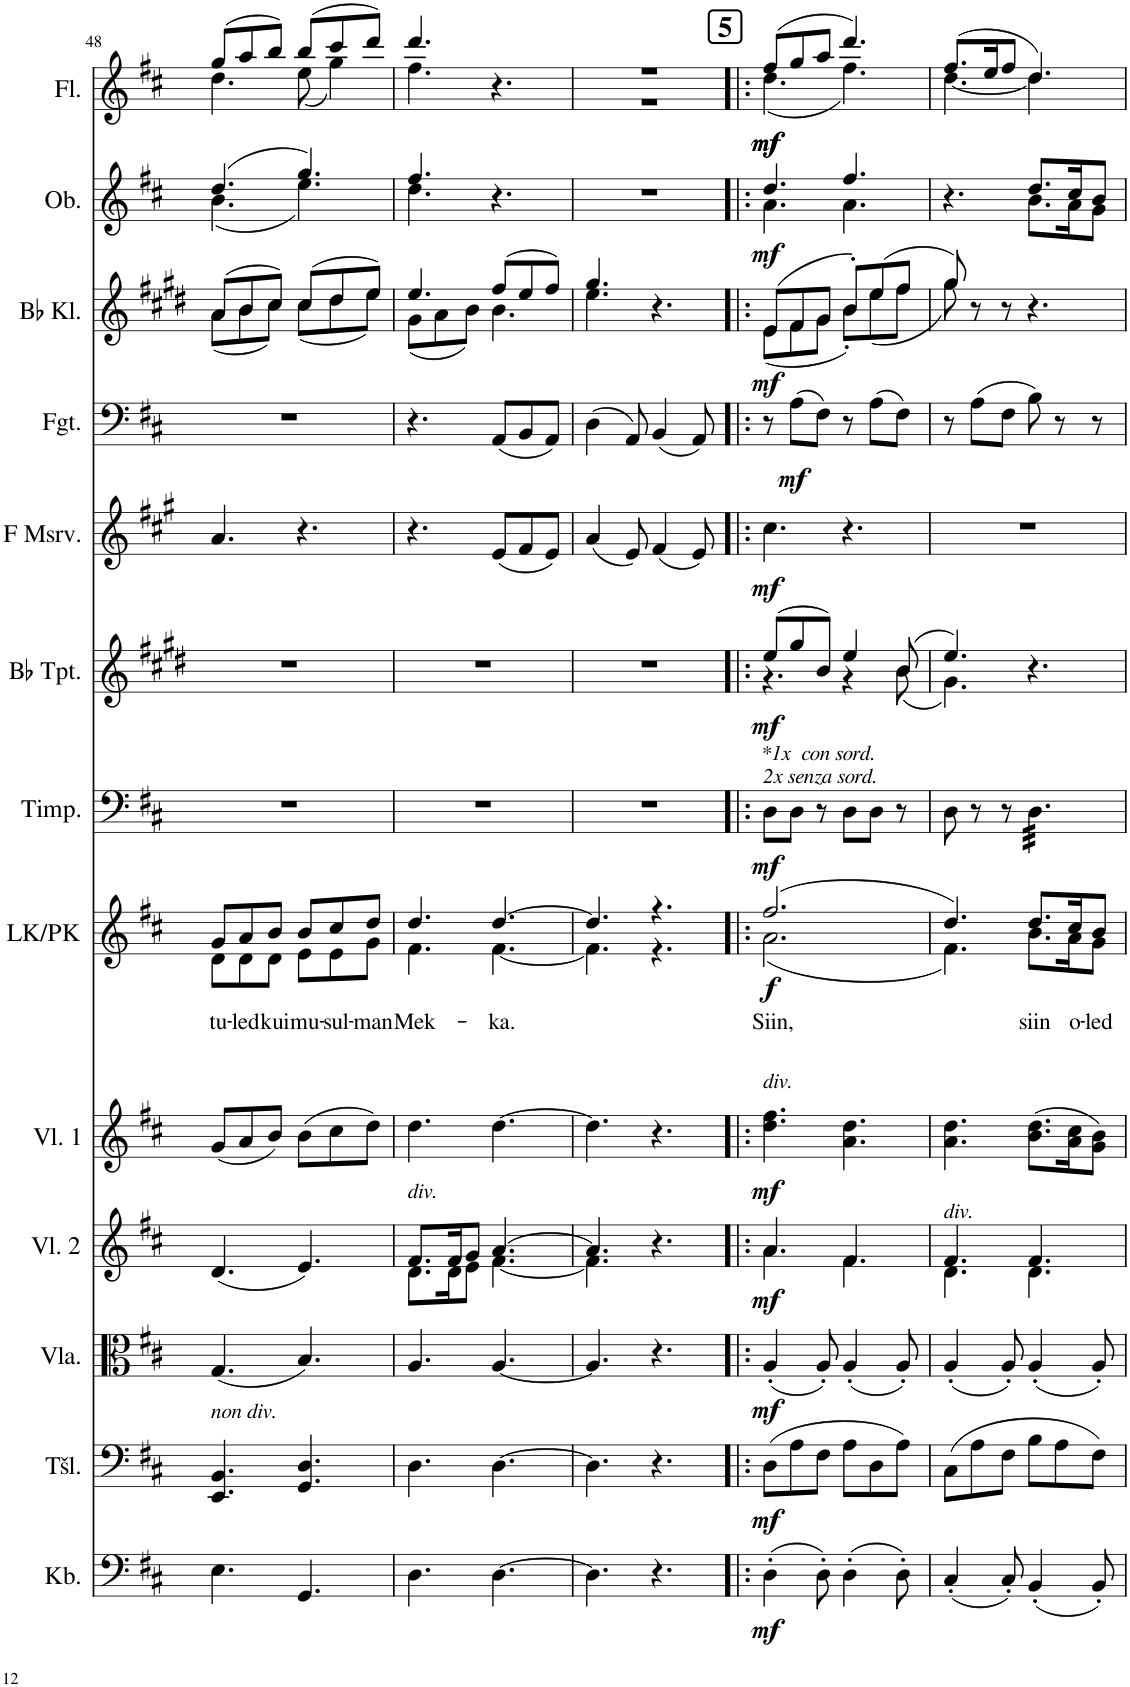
**kern	**dynam	**kern	**dynam	**kern	**dynam	**kern	**dynam	**kern	**dynam	**kern	**text	**dynam	**kern	**dynam	**kern	**dynam	**kern	**dynam	**kern	**dynam	**kern	**dynam	**kern	**dynam	**kern	**dynam
*part13	*part13	*part12	*part12	*part11	*part11	*part10	*part10	*part9	*part9	*part8	*part8	*part8	*part7	*part7	*part6	*part6	*part5	*part5	*part4	*part4	*part3	*part3	*part2	*part2	*part1	*part1
*staff13	*staff13	*staff12	*staff12	*staff11	*staff11	*staff10	*staff10	*staff9	*staff9	*staff8	*staff8	*staff8	*staff7	*staff7	*staff6	*staff6	*staff5	*staff5	*staff4	*staff4	*staff3	*staff3	*staff2	*staff2	*staff1	*staff1
*I"Kontrabass	*	*I"Tšello	*	*I"Vioola	*	*I"Viiul 2	*	*I"Viiul 1	*	*I"Laste- ja poistekoor	*	*	*I"Timpan	*	*I"Bb trompet	*	*I"Metsasarv F	*	*I"Fagott	*	*I"Bb klarnet	*	*I"Oboe	*	*I"Flööt	*
*I'Kb.	*	*I'Tšl.	*	*I'Vla.	*	*I'Vl. 2	*	*I'Vl. 1	*	*	*	*	*I'Timp.	*	*I'Bb Tpt.	*	*	*	*I'Fgt.	*	*I'Bb Kl.	*	*I'Ob.	*	*I'Fl.	*
!!LO:PB:g=z
*clefF4	*	*clefF4	*	*clefC3	*	*clefG2	*	*clefG2	*	*clefG2	*	*	*clefF4	*	*clefG2	*	*clefG2	*	*clefF4	*	*clefG2	*	*clefG2	*	*clefG2	*
*Trd7c12	*	*	*	*	*	*	*	*	*	*	*	*	*	*	*Trd1c2	*	*Trd4c7	*	*	*	*Trd1c2	*	*	*	*	*
*k[f#c#]	*	*k[f#c#]	*	*k[f#c#]	*	*k[f#c#]	*	*k[f#c#]	*	*k[f#c#]	*	*	*k[f#c#]	*	*k[f#c#g#d#]	*	*k[f#c#g#]	*	*k[f#c#]	*	*k[f#c#g#d#]	*	*k[f#c#]	*	*k[f#c#]	*
*M6/8	*	*M6/8	*	*M6/8	*	*M6/8	*	*M6/8	*	*M6/8	*	*	*M6/8	*	*M6/8	*	*M6/8	*	*M6/8	*	*M6/8	*	*M6/8	*	*M6/8	*
=48	=48	=48	=48	=48	=48	=48	=48	=48	=48	=48	=48	=48	=48	=48	=48	=48	=48	=48	=48	=48	=48	=48	=48	=48	=48	=48
!	!	!LO:TX:a:i:t=non div.	!	!	!	!	!	!	!	!	!	!	!	!	!	!	!	!	!	!	!	!	!	!	!	!
!	!	!	!	!	!	!	!	!	!	!	!LO:LY:b	!	!	!	!	!	!	!	!	!	!	!	!	!	!	!
*	*	*	*	*	*	*	*	*	*	*^	*	*	*	*	*	*	*	*	*	*	*^	*	*^	*	*^	*
4.E\	.	4.EE/ 4.BB/	.	(4.G/	.	(4.d/	.	(8g/L	.	8g/L	8d\L	tu-	.	2.r	.	2.r	.	4.a/	.	2.r	.	(8a/L	(8a\L	.	(4.dd/	(4.b\	.	(8gg/L	4.dd\	.
!	!	!	!	!	!	!	!	!	!	!	!	!LO:LY:b	!	!	!	!	!	!	!	!	!	!	!	!	!	!	!	!	!	!
.	.	.	.	.	.	.	.	8a/	.	8a/	8d\	-led	.	.	.	.	.	.	.	.	.	8b/	8b\	.	.	.	.	8aa/	.	.
!	!	!	!	!	!	!	!	!	!	!	!	!LO:LY:b	!	!	!	!	!	!	!	!	!	!	!	!	!	!	!	!	!	!
.	.	.	.	.	.	.	.	8b/J)	.	8b/J	8d\J	kui	.	.	.	.	.	.	.	.	.	8cc#/J)	8cc#\J)	.	.	.	.	8bb/J)	.	.
!	!	!	!	!	!	!	!	!	!	!	!	!LO:LY:b	!	!	!	!	!	!	!	!	!	!	!	!	!	!	!	!	!	!
4.GG/	.	4.GG/ 4.D/	.	4.B/)	.	4.e/)	.	(8b\L	.	8b/L	8e\L	mu-	.	.	.	.	.	4.r	.	.	.	(8cc#/L	(8cc#\L	.	4.gg/)	4.ee\)	.	(8bb/L	(8ee\	.
!	!	!	!	!	!	!	!	!	!	!	!	!LO:LY:b	!	!	!	!	!	!	!	!	!	!	!	!	!	!	!	!	!	!
.	.	.	.	.	.	.	.	8cc#\	.	8cc#/	8e\	-sul-	.	.	.	.	.	.	.	.	.	8dd#/	8dd#\	.	.	.	.	8ccc#/	4gg\)	.
!	!	!	!	!	!	!	!	!	!	!	!	!LO:LY:b	!	!	!	!	!	!	!	!	!	!	!	!	!	!	!	!	!	!
.	.	.	.	.	.	.	.	8dd\J)	.	8dd/J	8g\J	-man	.	.	.	.	.	.	.	.	.	8ee/J)	8ee\J)	.	.	.	.	8ddd/J)	.	.
=49	=49	=49	=49	=49	=49	=49	=49	=49	=49	=49	=49	=49	=49	=49	=49	=49	=49	=49	=49	=49	=49	=49	=49	=49	=49	=49	=49	=49	=49	=49
*	*	*	*	*	*	*^	*	*	*	*	*	*	*	*	*	*	*	*	*	*	*	*	*	*	*	*	*	*	*	*
!	!	!	!	!	!	!LO:TX:a:i:t=div.	!	!	!	!	!	!	!	!	!	!	!	!	!	!	!	!	!	!	!	!	!	!	!	!	!
!	!	!	!	!	!	!	!	!	!	!	!	!	!LO:LY:b	!	!	!	!	!	!	!	!	!	!	!	!	!	!	!	!	!	!
4.D\	.	4.D\	.	4.A/	.	8.f#/L	8.d\L	.	4.dd\	.	4.dd/	4.f#\	Mek-	.	2.r	.	2.r	.	4.r	.	4.r	.	4.ee/	(8g#\L	.	4.ff#/	4.dd\	.	4.ddd/	4.ff#\	.
.	.	.	.	.	.	.	.	.	.	.	.	.	.	.	.	.	.	.	.	.	.	.	.	8a\	.	.	.	.	.	.	.
.	.	.	.	.	.	16f#/K	16d\K	.	.	.	.	.	.	.	.	.	.	.	.	.	.	.	.	.	.	.	.	.	.	.	.
.	.	.	.	.	.	8g/J	8e\J	.	.	.	.	.	.	.	.	.	.	.	.	.	.	.	.	8b\J)	.	.	.	.	.	.	.
!	!	!	!	!	!	!	!	!	!	!	!	!	!LO:LY:b	!	!	!	!	!	!	!	!	!	!	!	!	!	!	!	!	!	!
[4.D\	.	[4.D\	.	[4.A/	.	[4.a/	[4.f#\	.	[4.dd\	.	[4.dd/	[4.f#\	-ka.	.	.	.	.	.	(8e/L	.	(8AA/L	.	(8ff#/L	4.b\	.	4.r	4.ryy	.	4.r	4.ryy	.
.	.	.	.	.	.	.	.	.	.	.	.	.	.	.	.	.	.	.	8f#/	.	8BB/	.	8ee/	.	.	.	.	.	.	.	.
.	.	.	.	.	.	.	.	.	.	.	.	.	.	.	.	.	.	.	8e/J)	.	8AA/J)	.	8ff#/J)	.	.	.	.	.	.	.	.
*	*	*	*	*	*	*	*	*	*	*	*	*	*	*	*	*	*	*	*	*	*	*	*	*	*	*v	*v	*	*	*	*
=50	=50	=50	=50	=50	=50	=50	=50	=50	=50	=50	=50	=50	=50	=50	=50	=50	=50	=50	=50	=50	=50	=50	=50	=50	=50	=50	=50	=50	=50	=50
4.D\]	.	4.D\]	.	4.A/]	.	4.a/]	4.f#\]	.	4.dd\]	.	4.dd/]	4.f#\]	.	.	2.r	.	2.r	.	(4a/	.	(4D\	.	4.gg#/	4.ee\	.	2.r	.	2.r	2.r	.
.	.	.	.	.	.	.	.	.	.	.	.	.	.	.	.	.	.	.	8e/)	.	8AA/)	.	.	.	.	.	.	.	.	.
4.r	.	4.r	.	4.r	.	4.r	4.ryy	.	4.r	.	4.r	4.r	.	.	.	.	.	.	(4f#/	.	(4BB/	.	4.r	4.ryy	.	.	.	.	.	.
.	.	.	.	.	.	.	.	.	.	.	.	.	.	.	.	.	.	.	8e/)	.	8AA/)	.	.	.	.	.	.	.	.	.
!!LO:REH:place=s1:a:B:cj:fs=14:t=5	!!
=51!|:	=51!|:	=51!|:	=51!|:	=51!|:	=51!|:	=51!|:	=51!|:	=51!|:	=51!|:	=51!|:	=51!|:	=51!|:	=51!|:	=51!|:	=51!|:	=51!|:	=51!|:	=51!|:	=51!|:	=51!|:	=51!|:	=51!|:	=51!|:	=51!|:	=51!|:	=51!|:	=51!|:	=51!|:	=51!|:	=51!|:
!	!	!	!	!	!	!	!	!	!	!	!	!	!	!	!	!	!LO:TX:b:i:t=*1x  con sord.	!	!	!	!	!	!	!	!	!	!	!	!	!
!	!	!	!	!	!	!	!	!	!	!	!	!	!	!	!	!	!LO:TX:b:t=2x senza sord.	!	!	!	!	!	!	!	!	!	!	!	!	!
!	!	!	!	!	!	!	!	!	!LO:TX:a:i:t=div.	!	!	!	!	!	!	!	!	!	!	!	!	!	!	!	!	!	!	!	!	!
!	!LO:DY:b	!	!LO:DY:b	!	!LO:DY:b	!	!	!LO:DY:b	!	!LO:DY:b	!	!	!LO:LY:b	!LO:DY:b	!	!LO:DY:b	!	!LO:DY:b	!	!LO:DY:b	!	!	!	!	!LO:DY:b	!	!LO:DY:b	!	!	!LO:DY:b
*	*	*	*	*	*	*	*	*	*	*	*	*	*	*	*	*	*^	*	*	*	*	*	*	*	*	*^	*	*	*	*
!	!	!	!	!	!	!	!	!	!	!	!	!	!	!	!	!	!	!	!	!	!	!	!	!	!	!	!	!	!	!	!	!LO:DY:n=1:b
(4D'\	mf	(8D\L	mf	(4A'/	mf	4.a/	4.a\	mf	4.dd\ 4.ff#\	mf	(2.ff#/	(2.a\	Siin,	f	8D\L	mf	(8ee/L	4.r	mf	4.cc#\	mf	8r	.	(8e/L	(8e\L	mf	4.dd/	4.a\	mf	(8ff#/L	(4.dd\	mf mf
!	!	!	!	!	!	!	!	!	!	!	!	!	!	!	!	!	!	!	!	!	!	!	!LO:DY:b	!	!	!	!	!	!	!	!	!
.	.	8A\	.	.	.	.	.	.	.	.	.	.	.	.	8D\J	.	8gg#/	.	.	.	.	(8A\L	mf	8f#/	8f#\	.	.	.	.	8gg/	.	.
8D'\)	.	8F#\J	.	8A'/)	.	.	.	.	.	.	.	.	.	.	8r	.	8b/J)	.	.	.	.	8F#\J)	.	8g#/J	8g#\J	.	.	.	.	8aa/J	.	.
(4D'\	.	8A\L	.	(4A'/	.	4.f#/	4.f#\	.	4.a\ 4.dd\	.	.	.	.	.	8D\L	.	4ee/	4r	.	4.r	.	8r	.	8b'/L)	8b'\L)	.	4.ff#/	4.a\	.	4.ddd/)	4.ff#\)	.
.	.	8D\	.	.	.	.	.	.	.	.	.	.	.	.	8D\J	.	.	.	.	.	.	(8A\L	.	(8ee/	(8ee\	.	.	.	.	.	.	.
8D'\)	.	8A\J)	.	8A'/)	.	.	.	.	.	.	.	.	.	.	8r	.	(8b/	(8b\	.	.	.	8F#\J)	.	8ff#/J	8ff#\J	.	.	.	.	.	.	.
=52	=52	=52	=52	=52	=52	=52	=52	=52	=52	=52	=52	=52	=52	=52	=52	=52	=52	=52	=52	=52	=52	=52	=52	=52	=52	=52	=52	=52	=52	=52	=52	=52
!	!	!	!	!	!	!LO:TX:a:i:t=div.	!	!	!	!	!	!	!	!	!	!	!	!	!	!	!	!	!	!	!	!	!	!	!	!	!	!
(4C#'/	.	(8C#\L	.	(4A'/	.	4.f#/	4.d\	.	4.a\ 4.dd\	.	4.dd/)	4.f#\)	.	.	8D\	.	4.ee/)	4.g#\)	.	2.r	.	8r	.	8gg#/)	8gg#\)	.	4.r	4.ryy	.	(8.ff#/L	[4.dd\	.
.	.	8A\	.	.	.	.	.	.	.	.	.	.	.	.	8r	.	.	.	.	.	.	(8A\L	.	8r	8ryy	.	.	.	.	.	.	.
.	.	.	.	.	.	.	.	.	.	.	.	.	.	.	.	.	.	.	.	.	.	.	.	.	.	.	.	.	.	16ee/K	.	.
8C#'/)	.	8F#\J	.	8A'/)	.	.	.	.	.	.	.	.	.	.	8r	.	.	.	.	.	.	8F#\J	.	8r	8ryy	.	.	.	.	8ff#/J	.	.
!	!	!	!	!	!	!	!	!	!	!	!	!	!LO:LY:b	!	!	!	!	!	!	!	!	!	!	!	!	!	!	!	!	!	!	!
*	*	*	*	*	*	*	*	*	*	*	*	*	*	*	*tremolo	*	*	*	*	*	*	*	*	*	*	*	*	*	*	*	*	*
(4BB'/	.	8B\L	.	(4A'/	.	4.f#/	4.d\	.	(8.b\ 8.dd\L	.	8.dd/L	8.b\L	siin	.	32D\LLL	.	4.r	4.ryy	.	.	.	8B\)	.	4.r	4.ryy	.	8.dd/L	8.b\L	.	4.dd/)	4.dd\]	.
.	.	.	.	.	.	.	.	.	.	.	.	.	.	.	32D\	.	.	.	.	.	.	.	.	.	.	.	.	.	.	.	.	.
.	.	.	.	.	.	.	.	.	.	.	.	.	.	.	32D\	.	.	.	.	.	.	.	.	.	.	.	.	.	.	.	.	.
.	.	.	.	.	.	.	.	.	.	.	.	.	.	.	32D\	.	.	.	.	.	.	.	.	.	.	.	.	.	.	.	.	.
.	.	8A\	.	.	.	.	.	.	.	.	.	.	.	.	32D\	.	.	.	.	.	.	8r	.	.	.	.	.	.	.	.	.	.
.	.	.	.	.	.	.	.	.	.	.	.	.	.	.	32D\	.	.	.	.	.	.	.	.	.	.	.	.	.	.	.	.	.
!	!	!	!	!	!	!	!	!	!	!	!	!	!LO:LY:b	!	!	!	!	!	!	!	!	!	!	!	!	!	!	!	!	!	!	!
.	.	.	.	.	.	.	.	.	16a\ 16cc#\K	.	16cc#/K	16a\K	o-	.	32D\	.	.	.	.	.	.	.	.	.	.	.	16cc#/K	16a\K	.	.	.	.
.	.	.	.	.	.	.	.	.	.	.	.	.	.	.	32D\	.	.	.	.	.	.	.	.	.	.	.	.	.	.	.	.	.
!	!	!	!	!	!	!	!	!	!	!	!	!	!LO:LY:b	!	!	!	!	!	!	!	!	!	!	!	!	!	!	!	!	!	!	!
8BB'/)	.	8F#\J)	.	8A'/)	.	.	.	.	8g\ 8b\J)	.	8b/J	8g\J	-led	.	32D\	.	.	.	.	.	.	8r	.	.	.	.	8b/J	8g\J	.	.	.	.
.	.	.	.	.	.	.	.	.	.	.	.	.	.	.	32D\	.	.	.	.	.	.	.	.	.	.	.	.	.	.	.	.	.
.	.	.	.	.	.	.	.	.	.	.	.	.	.	.	32D\	.	.	.	.	.	.	.	.	.	.	.	.	.	.	.	.	.
.	.	.	.	.	.	.	.	.	.	.	.	.	.	.	32D\JJJ	.	.	.	.	.	.	.	.	.	.	.	.	.	.	.	.	.
*	*	*	*	*	*	*	*	*	*	*	*	*	*	*	*Xtremolo	*	*	*	*	*	*	*	*	*	*	*	*	*	*	*	*	*
*	*	*	*	*	*	*	*	*	*	*	*	*	*	*	*	*	*	*	*	*	*	*	*	*v	*v	*	*	*	*	*v	*v	*
*	*	*	*	*	*	*v	*v	*	*	*	*v	*v	*	*	*	*	*v	*v	*	*	*	*	*	*	*	*v	*v	*	*	*
=	=	=	=	=	=	=	=	=	=	=	=	=	=	=	=	=	=	=	=	=	=	=	=	=	=	=
*-	*-	*-	*-	*-	*-	*-	*-	*-	*-	*-	*-	*-	*-	*-	*-	*-	*-	*-	*-	*-	*-	*-	*-	*-	*-	*-
